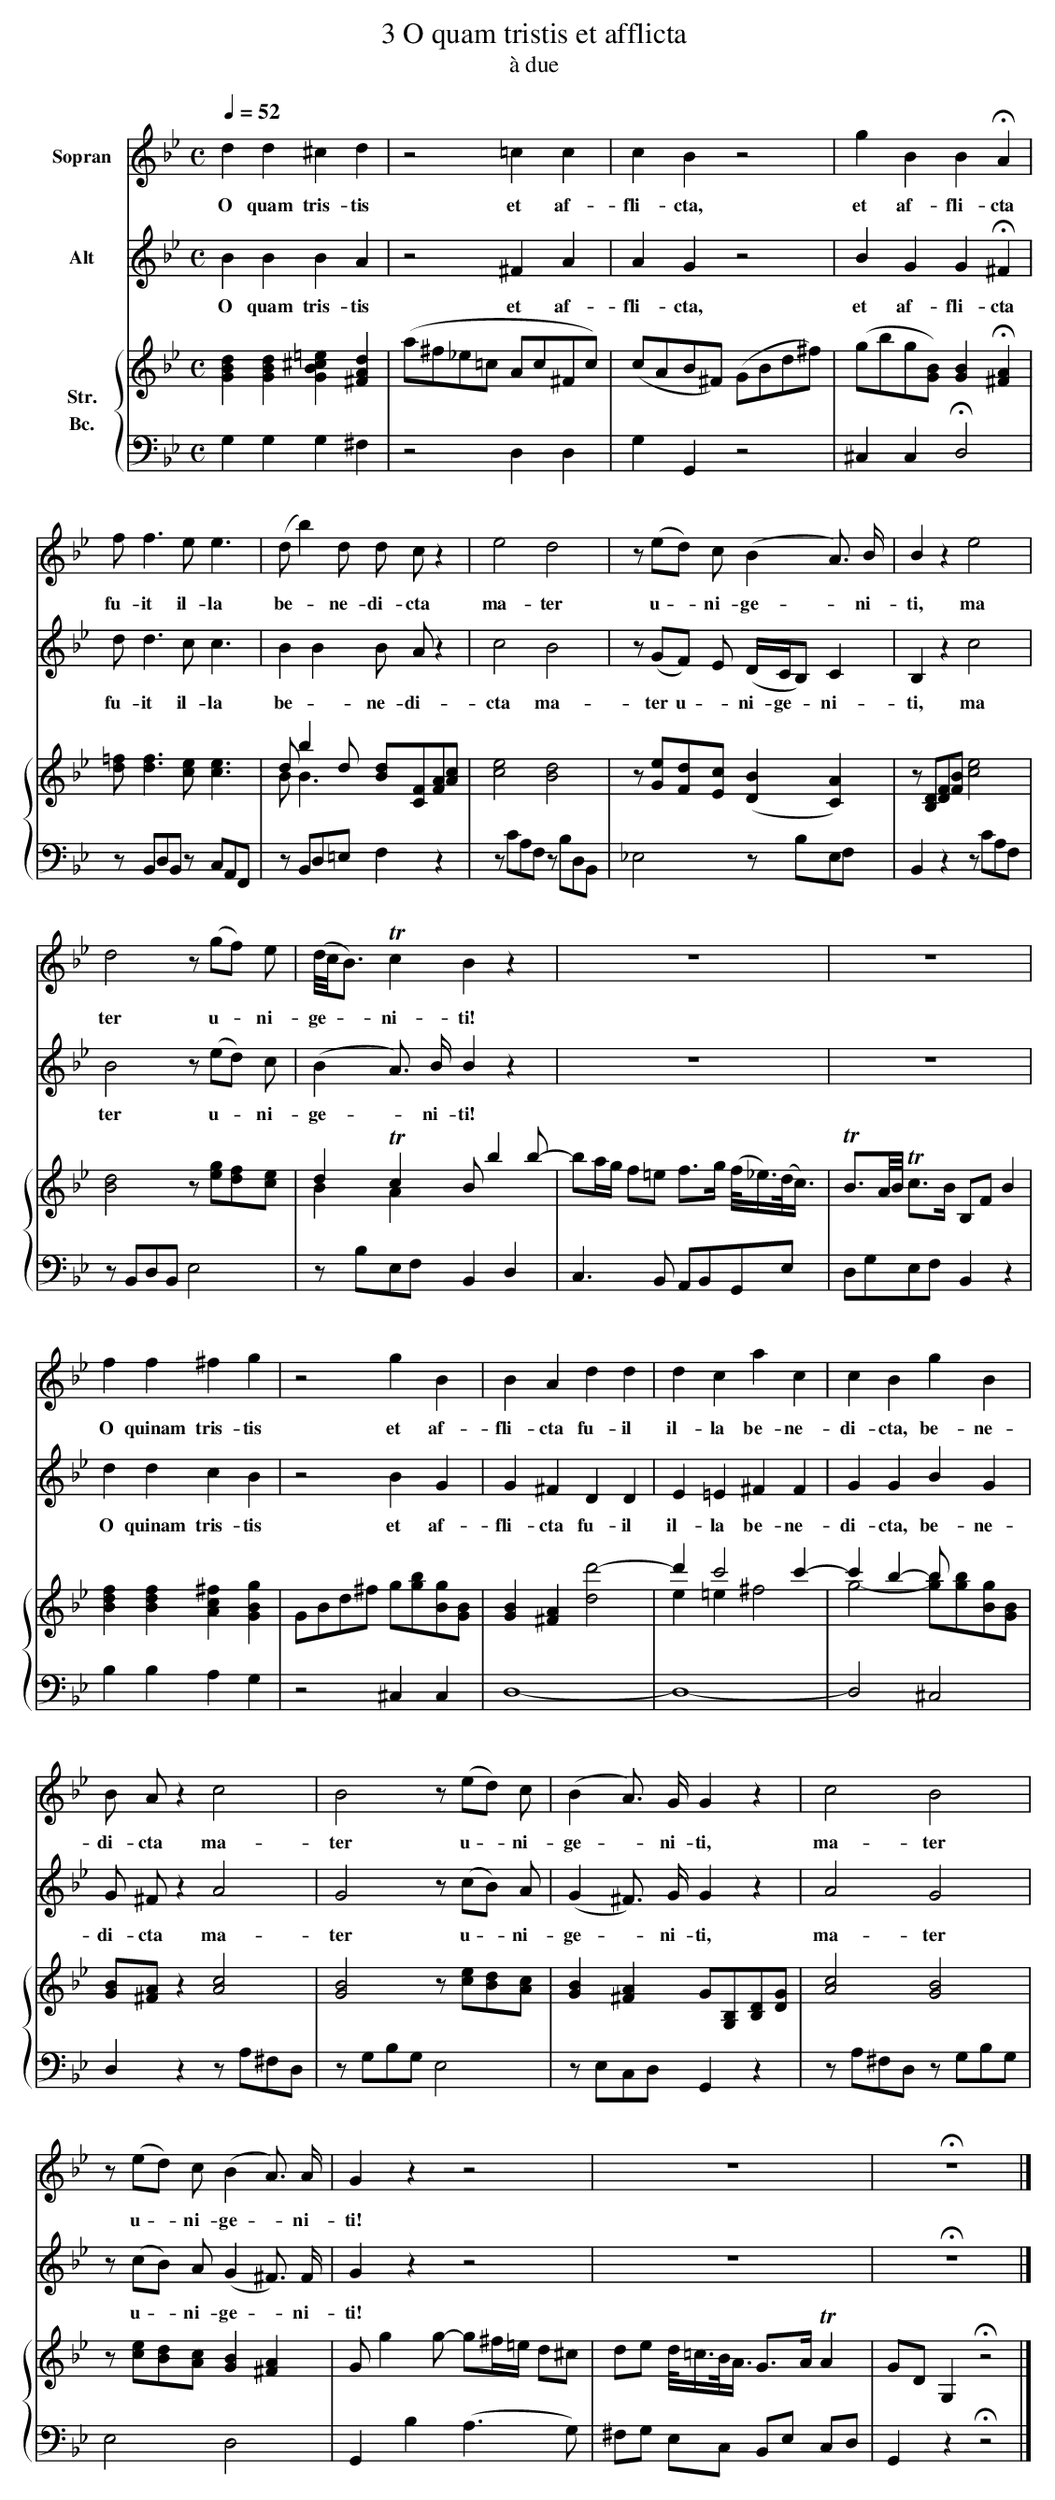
X:1
T:3 O quam tristis et afflicta
T:à due
M:C
L:1/8
%%staves s | a | {1 *2 3}
Q:"Larghetto" % 1/4=52
K:Gm
V:s name=Sopran dyn=up
Q:1/4=52
d2d2^c2d2|z4=c2c2|c2B2z4|g2B2B2HA2|
w:O quam tris-tis et af-fli-cta, et af-fli-cta
V:a name=Alt dyn=up
B2B2B2A2|z4^F2A2|A2G2z4|B2G2G2H^F2|
w:O quam tris-tis et af-fli-cta, et af-fli-cta
V:1 name="Str.\nBc."
[GBd]2[GBd]2[GB^c=e]2[^FAd]2|(a^f_e=c Ac^Fc)|(cAB^F) (GBd^f)|(gbg[GB])[GB]2H[^FA]2|
V:2
x8|!dolcea!x8|x8|x8|
V:3
G,2G,2G,2^F,2|z4D,2D,2|G,2G,,2z4|^C,2C,2HD,4|
V:s		% M5
ff3ee3|(db2)d d cz2|!dolce!e4d4|z(ed) c(B2A3/) B/|B2z2!dolce!e4|
w:fu-it il-la be -ne-di-cta ma-ter u -ni-ge -ni-ti, ma
V:a
dd3cc3|B2B2B Az2|!dolce!c4B4|z(GF) E (D/C/B,)C2|B,2z2!dolce!c4|
w:fu-it il-la be -ne-di-cta ma-ter u -ni-ge -ni-ti, ma
V:1
w[d=f][df]3w[ce][ce]3|wdb2d [Bd][CF][FA][Ac]|[ce]4[Bd]4|z[Ge][Fd][Ec]([DB]2[CA]2)|z[B,D][DF][FB][ce]4|
V:2
x8|wBB3x4|!dolce!x8|x8|x4!dolce!x4|
V:3
zB,,D,B,, zC,A,,F,,|zB,,D,=E,F,2z2|zCA,F, zB,D,B,,|_E,4zB,E,F,|B,,2z2zCA,F,|
V:s		% M10
d4z(!forte!gf) e|(d//c//B3/)Tc2B2z2|z8|z8|
w:ter u -ni-ge --ni-ti!
V:a
B4z(!forte!ed) c|(B2A3/) B/B2z2|z8|z8|
w:ter u -ni-ge -ni-ti!
V:1
[Bd]4z[eg][fd][ce]|d2Tc2Bb2b-|ba/g/ f=e f3/g/ (f//_e3//)(d//c3//)|TB3/A//B// Tc3/B/ B,FB2|
V:2
x4!forte!x4|B2A2x4|x8|x8|
V:3
zB,,D,B,,E,4|zB,E,F,B,,2D,2|C,3B,, A,,B,,G,,E,|D,G,E,F,B,,2z2|
V:s		% M14
f2f2!forte!^f2g2|z4g2B2|B2A2!dolce!d2d2|d2c2a2c2|c2B2g2B2|
w:O quinam tris-tis et af-fli-cta fu-il il-la be-ne-di-cta, be-ne-
V:a
d2d2!forte!c2B2|z4B2G2|G2^F2!dolce!D2D2|E2=E2^F2F2|G2G2B2G2|
w:O quinam tris-tis et af-fli-cta fu-il il-la be-ne-di-cta, be-ne-
V:1
[Bdf]2[Bdf]2[Ac^f]2[GBg]2|GBd^f g[gb][Bg][GB]|[GB]2[^FA]2[dd'-]4|d'2c'4c'2-|c'2b2-ibx3|
V:2
x4!forte!x4|!dolce!x8|x4!dolce!x4|e2=e2^f4|g4-[gb][gb][Bg][GB]|
V:3
B,2B,2A,2G,2|z4^C,2C,2|D,8-|D,8-|D,4^C,4|
V:s		% M19
B Az2!forte!c4|B4z(!dolce!ed) c|(B2A3/) G/G2z2|!forte!c4B4|
w:di-cta ma-ter u -ni-ge -ni-ti, ma-ter
V:a
G ^Fz2!forte!A4|G4z(!dolce!cB) A|(G2^F3/) G/G2z2|!forte!A4G4|
w:di-cta ma-ter u -ni-ge -ni-ti, ma-ter
V:1
[GB][^FA]z2[Ac]4|[GB]4z[ce][Bd][Ac]|[GB]2[^FA]2G[G,B,][B,D][DG]|[Ac]4[GB]4|
V:2
x8|x4!dolce!x4|x8|!forte!x8|
V:3
D,2z2zA,^F,D,|zG,B,G,E,4|zE,C,D,G,,2z2|zA,^F,D, zG,B,G,|
V:s		% M23
z(!dolce!ed) c(B2A3/) A/|G2z2z4|z8|Hz8|]
w:u -ni-ge -ni-ti!
V:a
z(!dolce!cB) A(G2^F3/) F/|G2z2z4|z8|Hz8|]
w:u -ni-ge -ni-ti!
V:1
z[ce][Bd][Ac][GB]2[^FA]2|Gg2g- g^f/=e/ d^c|de d//=c3//B//A3// G3/A/TA2|GDG,2Hz4|]
V:2
!dolce!x8|x8|x8|x8|]
V:3
E,4D,4|G,,2B,2(A,3G,)|^F,G, E,C, B,,E, C,D,|G,,2z2Hz4|]
